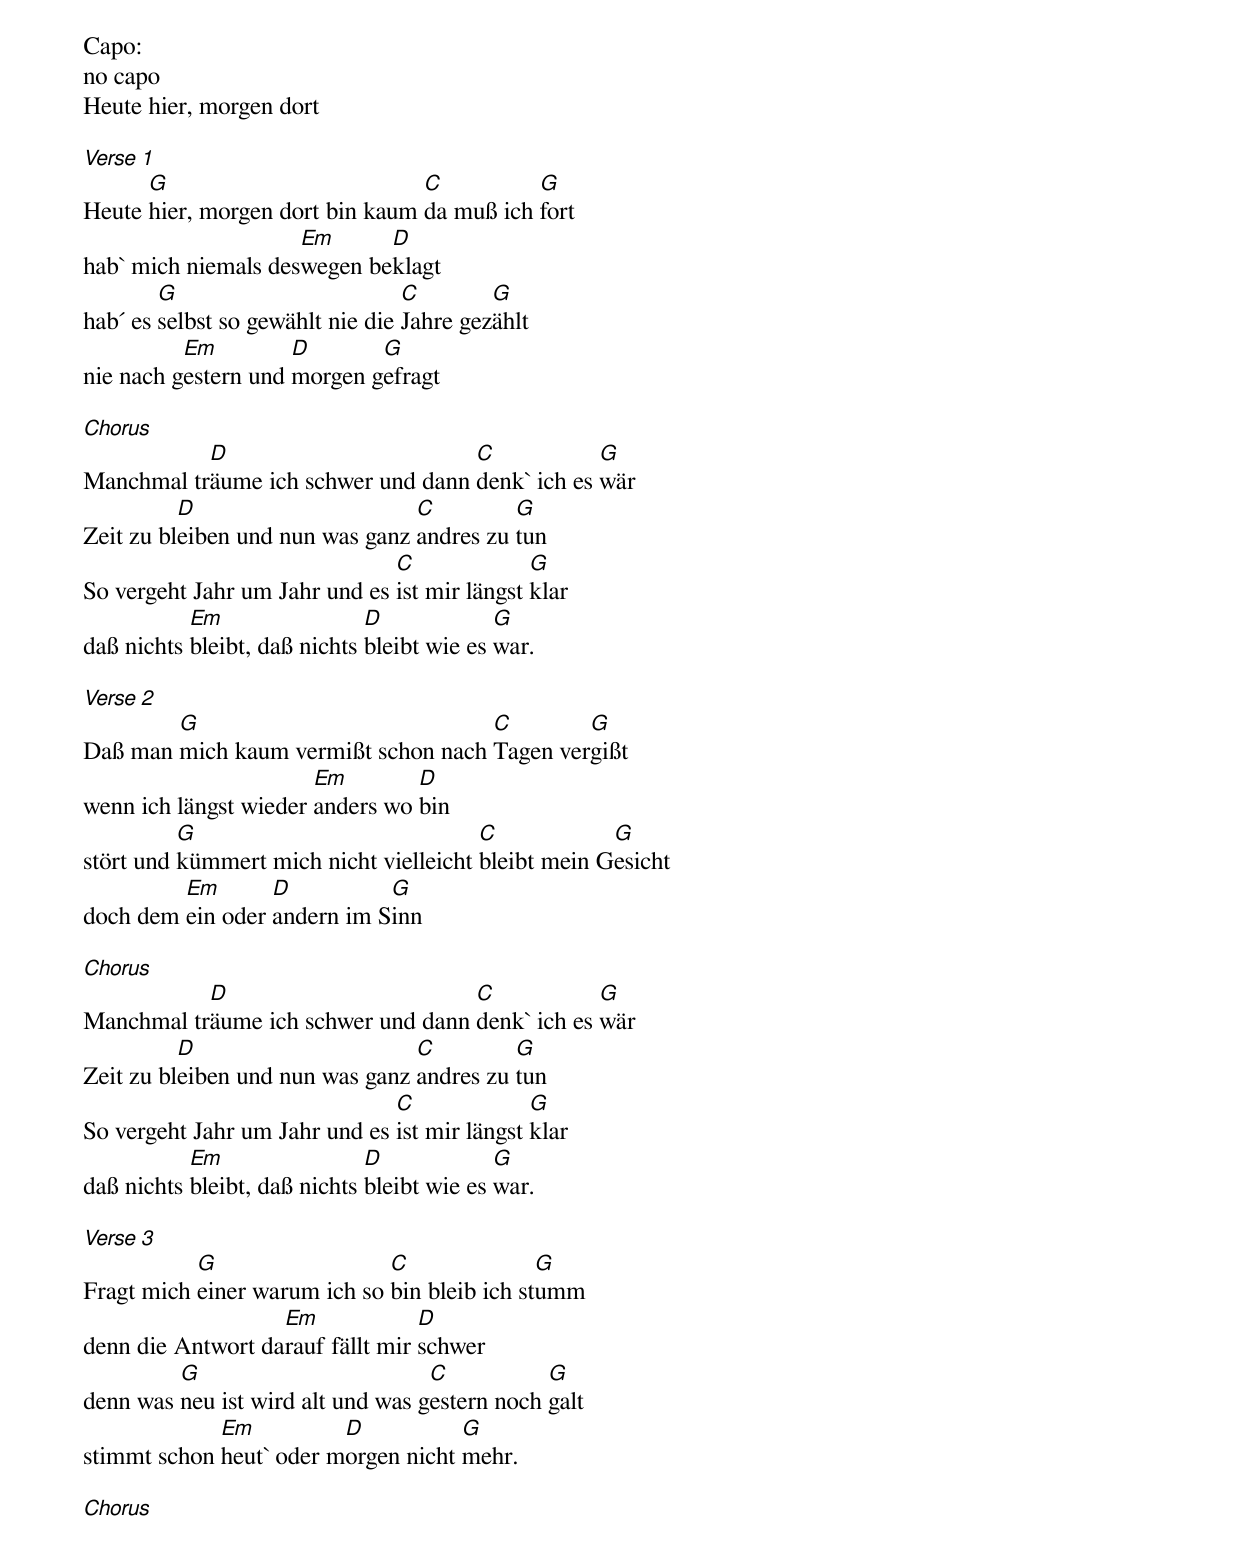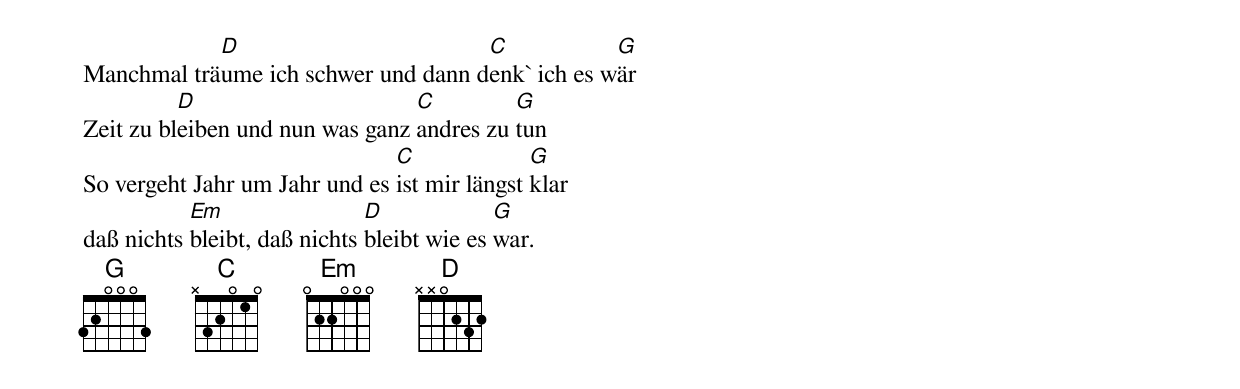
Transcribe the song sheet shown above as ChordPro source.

Capo:
no capo
Heute hier, morgen dort

[Verse 1]
Heute [G]hier, morgen dort bin kaum [C]da muß ich [G]fort
hab` mich niemals des[Em]wegen be[D]klagt
hab´ es [G]selbst so gewählt nie die [C]Jahre gez[G]ählt
nie nach g[Em]estern und [D]morgen g[G]efragt

[Chorus]
Manchmal tr[D]äume ich schwer und dann [C]denk` ich es [G]wär
Zeit zu bl[D]eiben und nun was ganz [C]andres zu [G]tun
So vergeht Jahr um Jahr und es [C]ist mir längst [G]klar
daß nichts [Em]bleibt, daß nichts [D]bleibt wie es [G]war.

[Verse 2]
Daß man [G]mich kaum vermißt schon nach [C]Tagen ver[G]gißt
wenn ich längst wieder [Em]anders wo [D]bin
stört und [G]kümmert mich nicht vielleicht [C]bleibt mein G[G]esicht
doch dem [Em]ein oder [D]andern im S[G]inn

[Chorus]
Manchmal tr[D]äume ich schwer und dann [C]denk` ich es [G]wär
Zeit zu bl[D]eiben und nun was ganz [C]andres zu [G]tun
So vergeht Jahr um Jahr und es [C]ist mir längst [G]klar
daß nichts [Em]bleibt, daß nichts [D]bleibt wie es [G]war.

[Verse 3]
Fragt mich [G]einer warum ich so [C]bin bleib ich st[G]umm
denn die Antwort da[Em]rauf fällt mir [D]schwer
denn was [G]neu ist wird alt und was g[C]estern noch [G]galt
stimmt schon [Em]heut` oder m[D]orgen nicht [G]mehr.

[Chorus]
Manchmal trä[D]ume ich schwer und dann d[C]enk` ich es w[G]är
Zeit zu bl[D]eiben und nun was ganz [C]andres zu [G]tun
So vergeht Jahr um Jahr und es [C]ist mir längst [G]klar
daß nichts [Em]bleibt, daß nichts [D]bleibt wie es [G]war.
